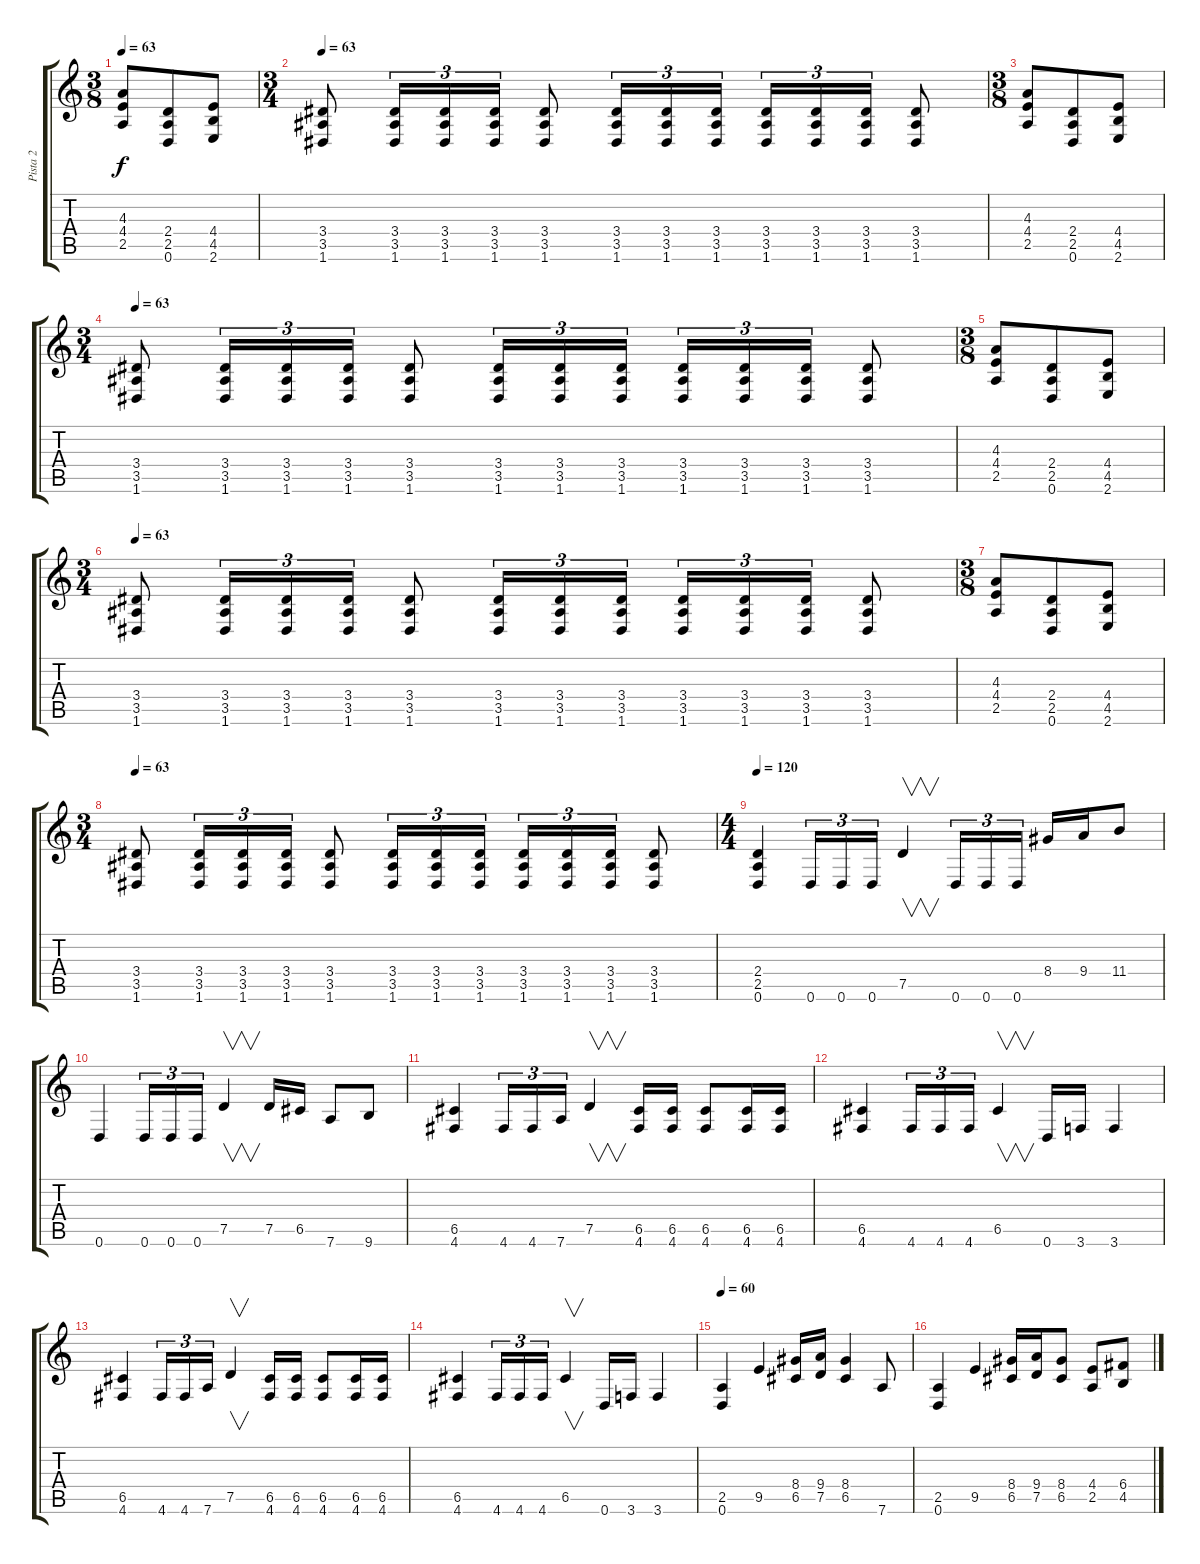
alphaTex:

\track ("Pista 2" "Pista 2") {instrument distortionguitar}
\staff {score tabs}
\tuning (D4 A3 F3 C3 G2 D2) {hide}
\ts (3 8)
\tempo 63
\clef g2
\ks c
(4.3 4.4 2.5).8{dy f} (2.4 2.5 0.6).8 (4.4 4.5 2.6).8 |
\ts (3 4)
\tempo 63
(3.4 3.5 1.6).8 (3.4 3.5 1.6).16{tu (3 2)} (3.4 3.5 1.6).16{tu (3 2)} (3.4 3.5 1.6).16{tu (3 2)} (3.4 3.5 1.6).8 (3.4 3.5 1.6).16{tu (3 2)} (3.4 3.5 1.6).16{tu (3 2)} (3.4 3.5 1.6).16{tu (3 2)} (3.4 3.5 1.6).16{tu (3 2)} (3.4 3.5 1.6).16{tu (3 2)} (3.4 3.5 1.6).16{tu (3 2)} (3.4 3.5 1.6).8 |
\ts (3 8)
(4.3 4.4 2.5).8 (2.4 2.5 0.6).8 (4.4 4.5 2.6).8 |
\ts (3 4)
\tempo 63
(3.4 3.5 1.6).8 (3.4 3.5 1.6).16{tu (3 2)} (3.4 3.5 1.6).16{tu (3 2)} (3.4 3.5 1.6).16{tu (3 2)} (3.4 3.5 1.6).8 (3.4 3.5 1.6).16{tu (3 2)} (3.4 3.5 1.6).16{tu (3 2)} (3.4 3.5 1.6).16{tu (3 2)} (3.4 3.5 1.6).16{tu (3 2)} (3.4 3.5 1.6).16{tu (3 2)} (3.4 3.5 1.6).16{tu (3 2)} (3.4 3.5 1.6).8 |
\ts (3 8)
(4.3 4.4 2.5).8 (2.4 2.5 0.6).8 (4.4 4.5 2.6).8 |
\ts (3 4)
\tempo 63
(3.4 3.5 1.6).8 (3.4 3.5 1.6).16{tu (3 2)} (3.4 3.5 1.6).16{tu (3 2)} (3.4 3.5 1.6).16{tu (3 2)} (3.4 3.5 1.6).8 (3.4 3.5 1.6).16{tu (3 2)} (3.4 3.5 1.6).16{tu (3 2)} (3.4 3.5 1.6).16{tu (3 2)} (3.4 3.5 1.6).16{tu (3 2)} (3.4 3.5 1.6).16{tu (3 2)} (3.4 3.5 1.6).16{tu (3 2)} (3.4 3.5 1.6).8 |
\ts (3 8)
(4.3 4.4 2.5).8 (2.4 2.5 0.6).8 (4.4 4.5 2.6).8 |
\ts (3 4)
\tempo 63
(3.4 3.5 1.6).8 (3.4 3.5 1.6).16{tu (3 2)} (3.4 3.5 1.6).16{tu (3 2)} (3.4 3.5 1.6).16{tu (3 2)} (3.4 3.5 1.6).8 (3.4 3.5 1.6).16{tu (3 2)} (3.4 3.5 1.6).16{tu (3 2)} (3.4 3.5 1.6).16{tu (3 2)} (3.4 3.5 1.6).16{tu (3 2)} (3.4 3.5 1.6).16{tu (3 2)} (3.4 3.5 1.6).16{tu (3 2)} (3.4 3.5 1.6).8 |
\ts (4 4)
\tempo 120
(2.4 2.5 0.6).4{volume 8} 0.6.16{tu (3 2)} 0.6.16{tu (3 2)} 0.6.16{tu (3 2)} 7.5.4{v} 0.6.16{tu (3 2)} 0.6.16{tu (3 2)} 0.6.16{tu (3 2)} 8.4.16{volume 16} 9.4.16 11.4.8 |
0.6.4{volume 8} 0.6.16{tu (3 2)} 0.6.16{tu (3 2)} 0.6.16{tu (3 2)} 7.5.4{v} 7.5.16 6.5.16 7.6.8 9.6.8 |
(6.5 4.6).4 4.6.16{tu (3 2)} 4.6.16{tu (3 2)} 7.6.16{tu (3 2)} 7.5.4{v} (6.5 4.6).16 (6.5 4.6).16 (6.5 4.6).8 (6.5 4.6).16 (6.5 4.6).16 |
(6.5 4.6).4 4.6.16{tu (3 2)} 4.6.16{tu (3 2)} 4.6.16{tu (3 2)} 6.5.4{v} 0.6.16 3.6.16 3.6.4 |
(6.5 4.6).4 4.6.16{tu (3 2)} 4.6.16{tu (3 2)} 7.6.16{tu (3 2)} 7.5.4{v} (6.5 4.6).16 (6.5 4.6).16 (6.5 4.6).8 (6.5 4.6).16 (6.5 4.6).16 |
(6.5 4.6).4 4.6.16{tu (3 2)} 4.6.16{tu (3 2)} 4.6.16{tu (3 2)} 6.5.4{v} 0.6.16 3.6.16 3.6.4 |
\tempo 60
(2.5 0.6).4 9.5.4 (8.4 6.5).16 (9.4 7.5).16 (8.4 6.5).4 7.6.8 |
(2.5 0.6).4 9.5.4 (8.4 6.5).16 (9.4 7.5).16 (8.4 6.5).8 (4.4 2.5).8 (6.4 4.5).8
